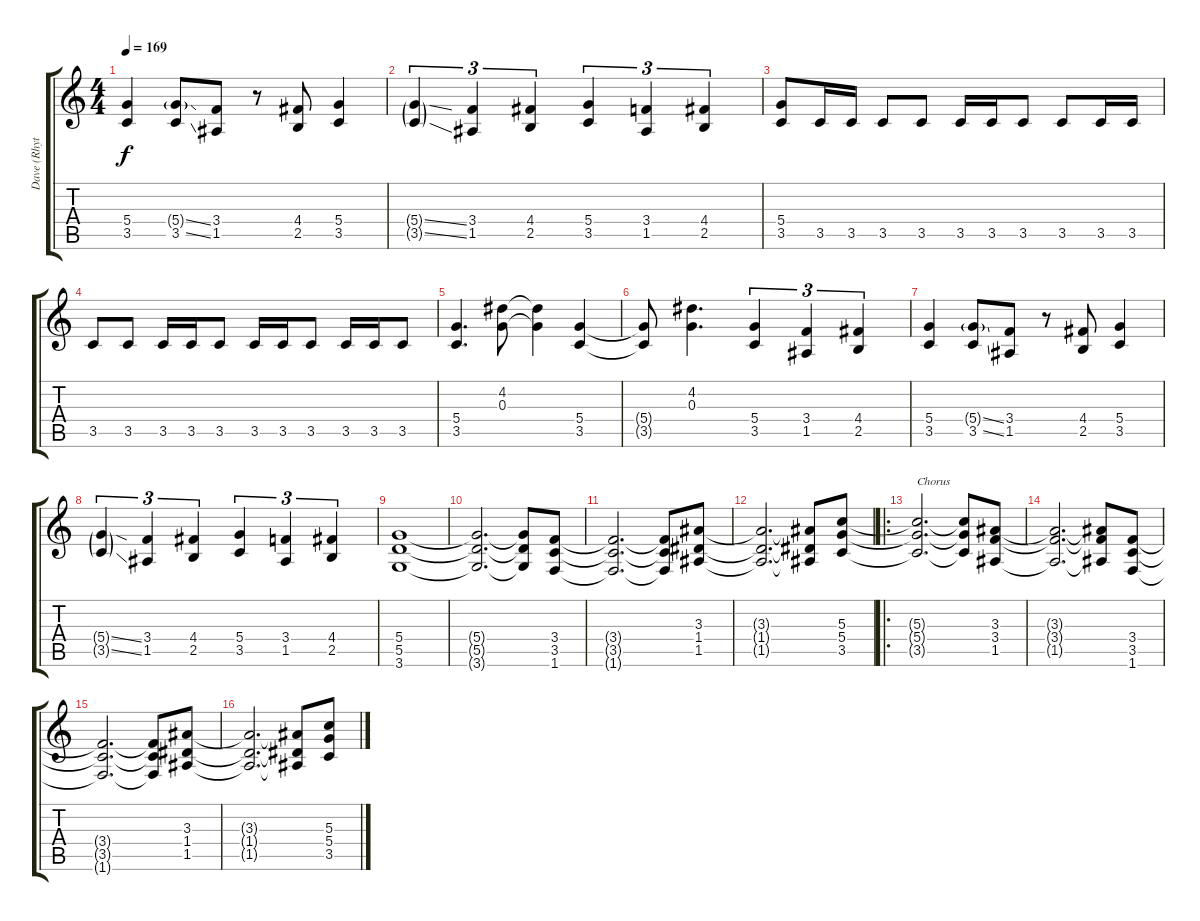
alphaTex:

\track ("Dave (Rhythm)" "Dave (Rhyt") {instrument distortionguitar}
\staff {score tabs}
\tuning (E4 B3 G3 D3 A2 E2) {hide}
\ts (4 4)
\tempo 169
\clef g2
\ks c
(5.4 3.5).4{dy f} (5.4{ss g} 3.5{ss}).8 (3.4 1.5).8 r.8 (4.4 2.5).8 (5.4 3.5).4 |
(5.4{ss g} 3.5{ss g}).4{tu (3 2)} (3.4 1.5).4{tu (3 2)} (4.4 2.5).4{tu (3 2)} (5.4 3.5).4{tu (3 2)} (3.4 1.5).4{tu (3 2)} (4.4 2.5).4{tu (3 2)} |
(5.4 3.5).8 3.5.16 3.5.16 3.5.8 3.5.8 3.5.16 3.5.16 3.5.8 3.5.8 3.5.16 3.5.16 |
3.5.8 3.5.8 3.5.16 3.5.16 3.5.8 3.5.16 3.5.16 3.5.8 3.5.16 3.5.16 3.5.8 |
(5.4 3.5).4{d} (4.2 0.3).8 (4.2{t} 0.3{t}).4 (5.4 3.5).4 |
(5.4{t} 3.5{t}).8 (4.2 0.3).4{d} (5.4 3.5).4{tu (3 2)} (3.4 1.5).4{tu (3 2)} (4.4 2.5).4{tu (3 2)} |
(5.4 3.5).4 (5.4{ss g} 3.5{ss}).8 (3.4 1.5).8 r.8 (4.4 2.5).8 (5.4 3.5).4 |
(5.4{ss g} 3.5{ss g}).4{tu (3 2)} (3.4 1.5).4{tu (3 2)} (4.4 2.5).4{tu (3 2)} (5.4 3.5).4{tu (3 2)} (3.4 1.5).4{tu (3 2)} (4.4 2.5).4{tu (3 2)} |
(5.4 5.5 3.6).1 |
(5.4{t} 5.5{t} 3.6{t}).2{d} (5.4{t} 5.5{t} 3.6{t}).8 (3.4 3.5 1.6).8 |
(3.4{t} 3.5{t} 1.6{t}).2{d} (3.4{t} 3.5{t} 1.6{t}).8 (3.3 1.4 1.5).8 |
(3.3{t} 1.4{t} 1.5{t}).2{d} (3.3{t} 1.4{t} 1.5{t}).8 (5.3 5.4 3.5).8 |
\ro
(5.3{t} 5.4{t} 3.5{t}).2{d txt "Chorus"} (5.3{t} 5.4{t} 3.5{t}).8 (3.3 3.4 1.5).8 |
(3.3{t} 3.4{t} 1.5{t}).2{d} (3.3{t} 3.4{t} 1.5{t}).8 (3.4 3.5 1.6).8 |
(3.4{t} 3.5{t} 1.6{t}).2{d} (3.4{t} 3.5{t} 1.6{t}).8 (3.3 1.4 1.5).8 |
(3.3{t} 1.4{t} 1.5{t}).2{d} (3.3{t} 1.4{t} 1.5{t}).8 (5.3 5.4 3.5).8
